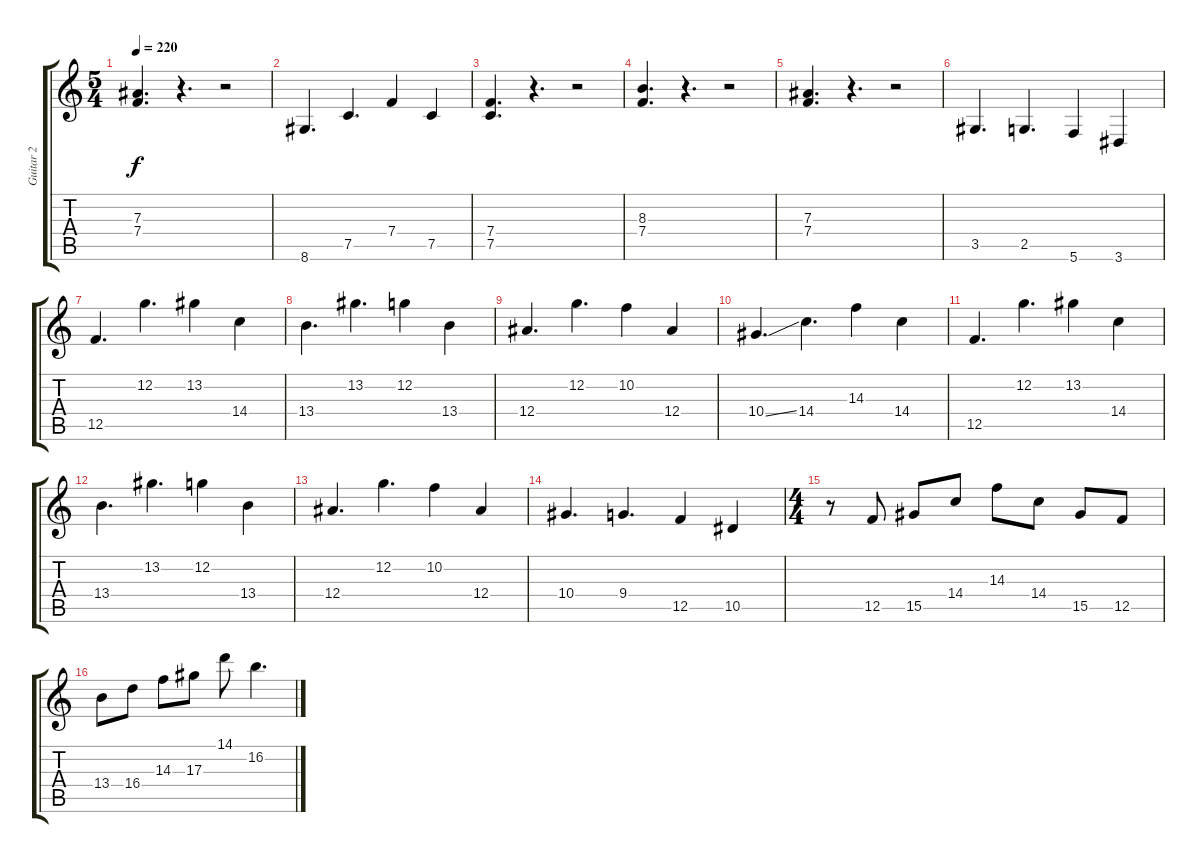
\track ("Guitar 2" "Guitar 2") {instrument distortionguitar}
\staff {score tabs}
\tuning (C4 G3 Eb3 Bb2 F2 C2) {hide}
\ts (5 4)
\tempo 220
\clef g2
\ks c
(7.3 7.4).4{d dy f} r.4{d} r.2 |
8.6.4{d} 7.5.4{d} 7.4.4 7.5.4 |
(7.4 7.5).4{d} r.4{d} r.2 |
(8.3 7.4).4{d} r.4{d} r.2 |
(7.3 7.4).4{d} r.4{d} r.2 |
3.5.4{d} 2.5.4{d} 5.6.4 3.6.4 |
12.5.4{d} 12.2.4{d} 13.2.4 14.4.4 |
13.4.4{d} 13.2.4{d} 12.2.4 13.4.4 |
12.4.4{d} 12.2.4{d} 10.2.4 12.4.4 |
10.4{ss}.4{d} 14.4.4{d} 14.3.4 14.4.4 |
12.5.4{d} 12.2.4{d} 13.2.4 14.4.4 |
13.4.4{d} 13.2.4{d} 12.2.4 13.4.4 |
12.4.4{d} 12.2.4{d} 10.2.4 12.4.4 |
10.4.4{d} 9.4.4{d} 12.5.4 10.5.4 |
\ts (4 4)
r.8 12.5.8 15.5.8 14.4.8 14.3.8 14.4.8 15.5.8 12.5.8 |
13.4.8 16.4.8 14.3.8 17.3.8 14.1.8 16.2.4{d}
